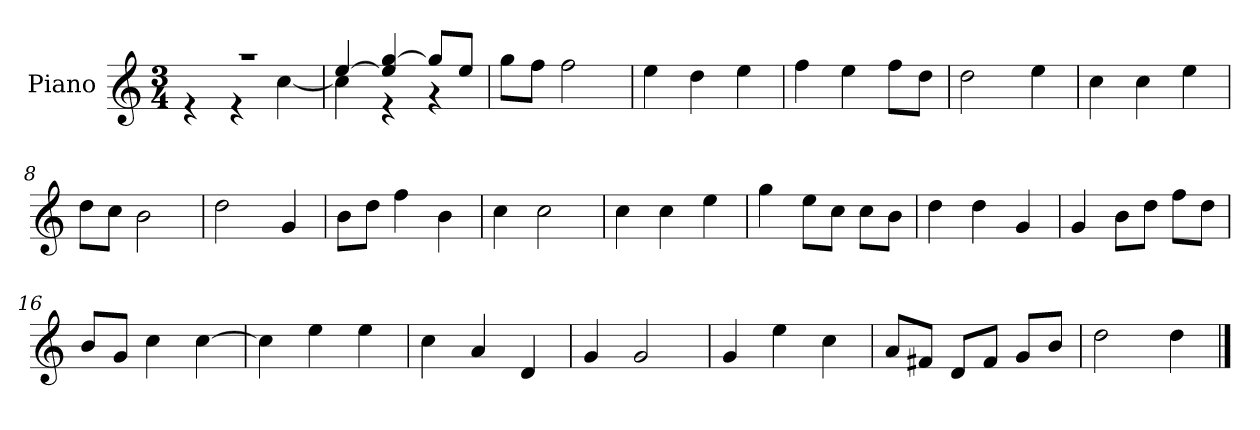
**kern
*part1
*staff1
*I"Piano
*I'P-no
*clefG2
*k[]
*M3/4
*MM180
=1
*^
2.r	4r
.	4r
.	[4cc\
=2	=2
[4ee/	4cc\]
4ee/] [4gg/	4r
8gg/L]	4r
8ee/J	.
*v	*v
=3
8gg\L
8ff\J
2ff\
=4
4ee\
4dd\
4ee\
=5
4ff\
4ee\
8ff\L
8dd\J
=6
2dd\
4ee\
=7
4cc\
4cc\
4ee\
=8
8dd\L
8cc\J
2b\
=9
2dd\
4g/
=10
8b\L
8dd\J
4ff\
4b\
!!LO:LB:g=z
=11
4cc\
2cc\
=12
4cc\
4cc\
4ee\
=13
4gg\
8ee\L
8cc\J
8cc\L
8b\J
=14
4dd\
4dd\
4g/
=15
4g/
8b\L
8dd\J
8ff\L
8dd\J
=16
8b/L
8g/J
4cc\
[4cc\
=17
4cc\]
4ee\
4ee\
=18
4cc\
4a/
4d/
=19
4g/
2g/
=20
4g/
4ee\
4cc\
!!LO:LB:g=z
=21
8a/L
8f#X/J
8d/L
8f#/J
8g/L
8b/J
=22
2dd\
4dd\
==
*-
